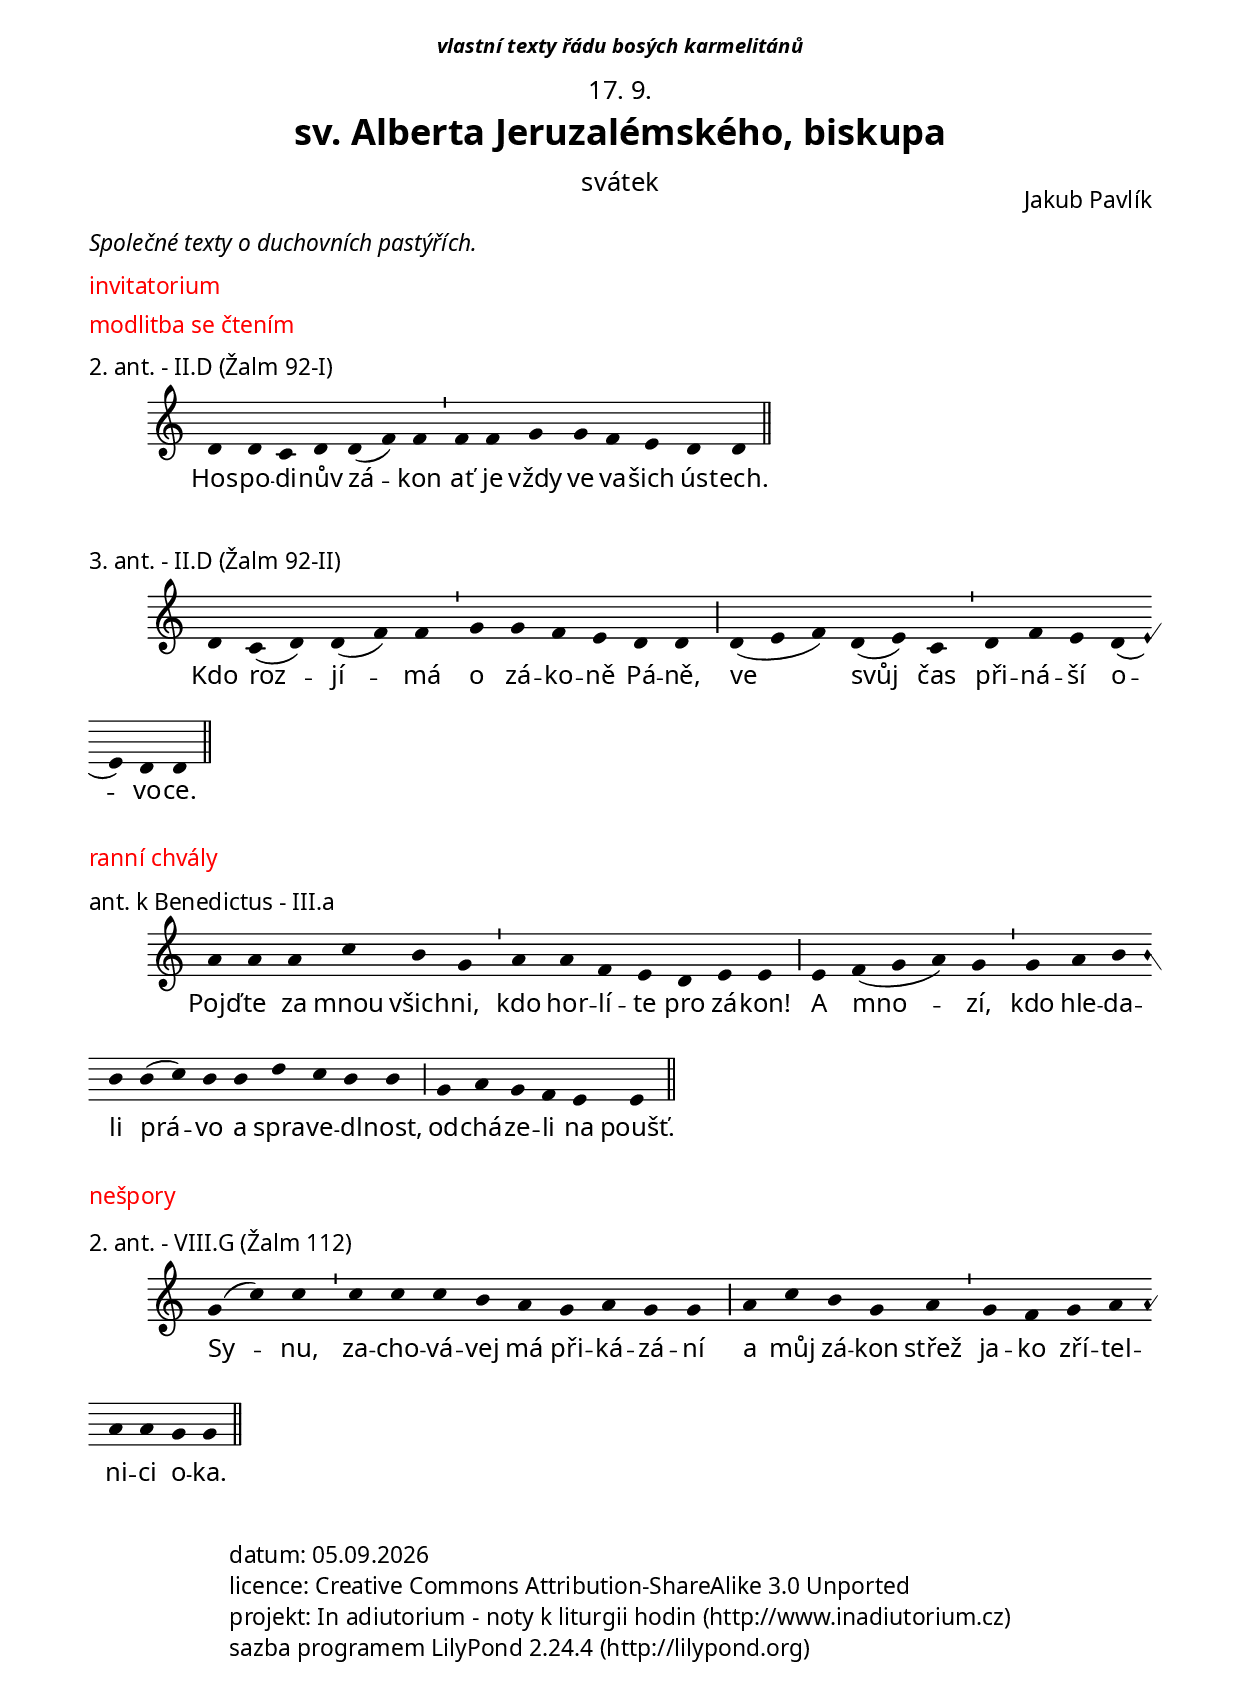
\version "2.19.80"

\include "../../spolecne.ly"
\include "../../spolecne/reholni.ly"
\include "../../dilyresponsorii.ly"
\version "2.12.0"

textyOCD = "vlastní texty řádu bosých karmelitánů"


\header {
  title = \markup\titleSvatek
            "sv. Alberta Jeruzalémského, biskupa"
            svátek
            "17. 9."
            \textyOCD
  composer = "Jakub Pavlík"
}

\markup\communia #'(#:pastyr)

\markup {\nadpisHodinka {"invitatorium"}}

\score {
  \relative c' {
    \choralniRezim

  }
  \addlyrics {
    Pojďme, klaňme se Pánu, nejvyššímu Zákonodárci.
  }
  \header {
    quid = "ant."
    modus = ""
    differentia = ""
    psalmus = ""
    id = "invit"
    piece = \markup {\sestavTitulekBezZalmu}
  }
}

\markup {\nadpisHodinka {"modlitba se čtením"}}

\score {
  \relative c' {
    \choralniRezim

  }
  \addlyrics {
    Spravedlivý má zalíbení v Hospodinově zákoně a přemítá o něm dnem i nocí.
  }
  \header {
    quid = "1. ant."
    modus = ""
    differentia = ""
    psalmus = "Žalm 21"
    id = "mc-a1"
    piece = \markup {\sestavTitulek}
  }
}

\score {
  \relative c' {
    \choralniRezim
    d4 d c d d( f) f \barMin
    f f g g f e d d \barFinalis
  }
  \addlyrics {
    Hos -- po -- di -- nův zá -- kon
    ať je vždy ve va -- šich ús -- tech.
  }
  \header {
    quid = "2. ant."
    modus = "II"
    differentia = "D"
    psalmus = "Žalm 92-I"
    id = "mc-a2"
    piece = \markup {\sestavTitulek}
  }
}

\score {
  \relative c' {
    \choralniRezim
    d4 c( d) d( f) f \barMin g g f e d d \barMaior
    d( e f) d( e) c \barMin d f e d( e) d d \barFinalis
  }
  \addlyrics {
    Kdo roz -- jí -- má o zá -- ko -- ně Pá -- ně,
    ve svůj čas při -- ná -- ší o -- vo -- ce.
  }
  \header {
    quid = "3. ant."
    modus = "II"
    differentia = "D"
    psalmus = "Žalm 92-II"
    id = "mc-a3"
    piece = \markup {\sestavTitulek}
  }
}

\markup {\nadpisHodinka {"ranní chvály"}}

\score {
  \relative c'' {
    \choralniRezim
    a4 a a c b g \barMin
    a a f e d e e \barMaior
    e f( g a) g \barMin
    g a b b b( c) b b d c b b \barMaior
    g a g f e e \barFinalis
  }
  \addlyrics {
    Pojď -- te za mnou všich -- ni,
    kdo hor -- lí -- te pro zá -- kon!
    A mno -- zí,
    kdo hle -- da -- li prá -- vo a spra -- ve -- dl -- nost,
    od -- chá -- ze -- li na poušť.
  }
  \header {
    quid = "ant. k Benedictus"
    modus = "III"
    differentia = "a"
    psalmus = ""
    id = "rch-aben"
    piece = \markup {\sestavTitulekBezZalmu}
  }
}

\markup {\nadpisHodinka {"nešpory"}}

\score {
  \relative c' {
    \choralniRezim

  }
  \addlyrics {
    Dej mi poznat cestu, kterou mám kráčet, neboť k tobě pozvedám svou duši.
  }
  \header {
    quid = "1. ant."
    modus = ""
    differentia = ""
    psalmus = "Žalm 15"
    id = "ne-a1"
    piece = \markup {\sestavTitulek}
  }
}

\score {
  \relative c'' {
    \choralniRezim
    g4( c) c \barMin c c c b a g a g g \barMaior
    a c b g a \barMin g f g a a a g g \barFinalis
  }
  \addlyrics {
    Sy -- nu, za -- cho -- vá -- vej má při -- ká -- zá -- ní
    a můj zá -- kon střež
    ja -- ko zří -- tel -- ni -- ci o -- ka.
  }
  \header {
    quid = "2. ant."
    modus = "VIII"
    differentia = "G"
    psalmus = "Žalm 112"
    fial = "commune/commune_reholnikatd.ly#vych-amag?cast=1"
    id = "ne-a2"
    piece = \markup {\sestavTitulek}
  }
}

\score {
  \relative c' {
    \choralniRezim

  }
  \addlyrics {
    Pán je spravedlivý ve všem, milostivý ve všech svých skutcích.
  }
  \header {
    quid = "3. ant."
    modus = ""
    differentia = ""
    psalmus = "Zj 15"
    id = "ne-a3"
    piece = \markup {\sestavTitulek}
  }
}

\score {
  \relative c' {
    \choralniRezim

  }
  \addlyrics {
    Kristova nauka ať je u vás ve své plné síle; z celého srdce s vděčností zpívejte Bohu.
  }
  \header {
    quid = "ant. k Magnificat"
    modus = ""
    differentia = ""
    psalmus = ""
    id = "ne-amag"
    piece = \markup {\sestavTitulekBezZalmu}
  }
}
